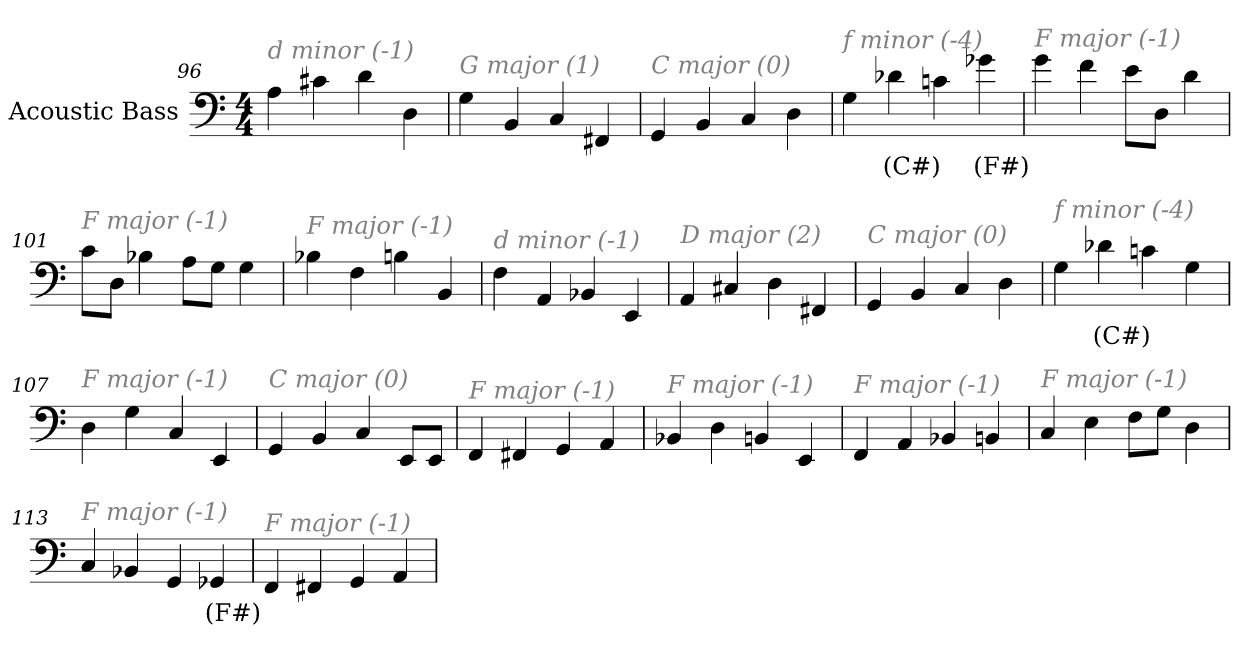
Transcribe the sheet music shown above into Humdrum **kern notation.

**kern	**text
*part1	*part1
*staff1	*staff1
*I"Acoustic Bass	*
*clefF4	*
*ITrd7c12	*
*k[]	*
*C:	*
*M4/4	*
=96	=96
!LO:TX:i:color=#808080:t=d minor (-1)	!
4AA	.
4C#X	.
4D	.
4DD	.
=97	=97
!LO:TX:i:color=#808080:t=G major (1)	!
4GG	.
4BBB	.
4CC	.
4FFF#X	.
=98	=98
!LO:TX:i:color=#808080:t=C major (0)	!
4GGG	.
4BBB	.
4CC	.
4DD	.
=99	=99
!LO:TX:i:color=#808080:t=f minor (-4)	!
4GG	.
4D-Xi	(C#)
4Cn	.
4G-Xi	(F#)
=100	=100
!LO:TX:i:color=#808080:t=F major (-1)	!
4G	.
4F	.
8EL	.
8DDJ	.
4D	.
=101	=101
!LO:TX:i:color=#808080:t=F major (-1)	!
8CL	.
8DDJ	.
4BB-X	.
8AAL	.
8GGJ	.
4GG	.
=102	=102
!LO:TX:i:color=#808080:t=F major (-1)	!
4BB-X	.
4FF	.
4BBn	.
4BBB	.
=103	=103
!LO:TX:i:color=#808080:t=d minor (-1)	!
4FF	.
4AAA	.
4BBB-X	.
4EEE	.
=104	=104
!LO:TX:i:color=#808080:t=D major (2)	!
4AAA	.
4CC#X	.
4DD	.
4FFF#X	.
=105	=105
!LO:TX:i:color=#808080:t=C major (0)	!
4GGG	.
4BBB	.
4CC	.
4DD	.
=106	=106
!LO:TX:i:color=#808080:t=f minor (-4)	!
4GG	.
4D-Xi	(C#)
4Cn	.
4GG	.
=107	=107
!LO:TX:i:color=#808080:t=F major (-1)	!
4DD	.
4GG	.
4CC	.
4EEE	.
=108	=108
!LO:TX:i:color=#808080:t=C major (0)	!
4GGG	.
4BBB	.
4CC	.
8EEEL	.
8EEEJ	.
=109	=109
!LO:TX:i:color=#808080:t=F major (-1)	!
4FFF	.
4FFF#X	.
4GGG	.
4AAA	.
=110	=110
!LO:TX:i:color=#808080:t=F major (-1)	!
4BBB-X	.
4DD	.
4BBBn	.
4EEE	.
=111	=111
!LO:TX:i:color=#808080:t=F major (-1)	!
4FFF	.
4AAA	.
4BBB-X	.
4BBBn	.
=112	=112
!LO:TX:i:color=#808080:t=F major (-1)	!
4CC	.
4EE	.
8FFL	.
8GGJ	.
4DD	.
=113	=113
!LO:TX:i:color=#808080:t=F major (-1)	!
4CC	.
4BBB-X	.
4GGG	.
4GGG-Xi	(F#)
=114	=114
!LO:TX:i:color=#808080:t=F major (-1)	!
4FFF	.
4FFF#X	.
4GGG	.
4AAA	.
=	=
*-	*-
